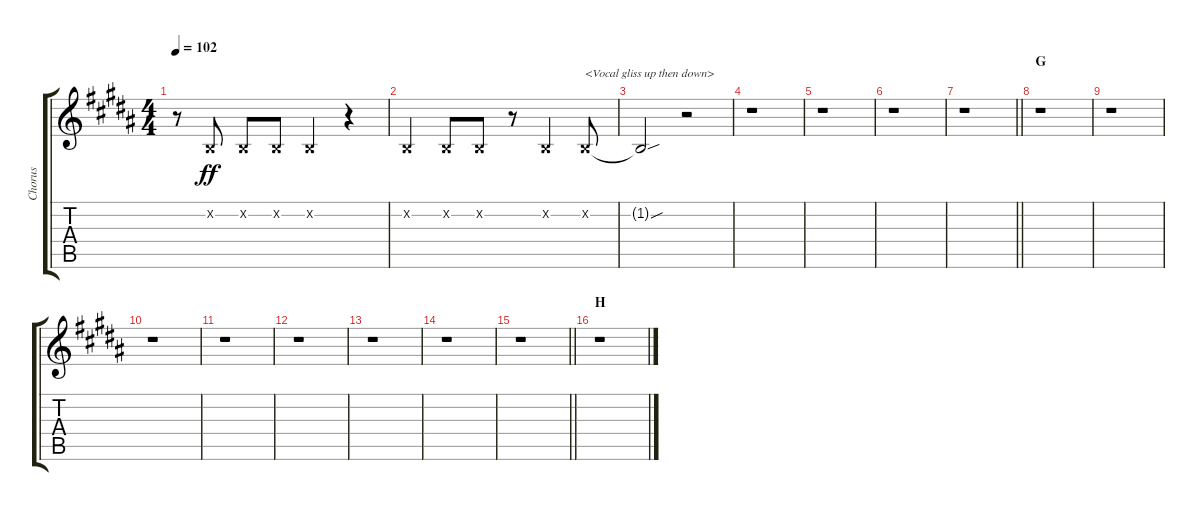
\track ("Chorus" "Chorus") {instrument voiceoohs}
\staff {score tabs}
\tuning (Eb4 Bb3 Gb3 Db3 Ab2 Db2) {hide}
\ts (4 4)
\tempo 102
\clef g2
\ks b
r.8{dy ff} 1.2{x}.8 1.2{x}.8 1.2{x}.8 1.2{x}.4 r.4 |
1.2{x}.4 1.2{x}.8 1.2{x}.8 r.8 1.2{x}.4 1.2{x}.8{txt "<Vocal gliss up then down>"} |
1.2{sou t}.2 r.2 |
r.1 |
r.1 |
r.1 |
\barLineRight lightlight
r.1 |
\section ("" "G")
r.1 |
r.1 |
r.1 |
r.1 |
r.1 |
r.1 |
r.1 |
\barLineRight lightlight
r.1 |
\section ("" "H")
r.1
